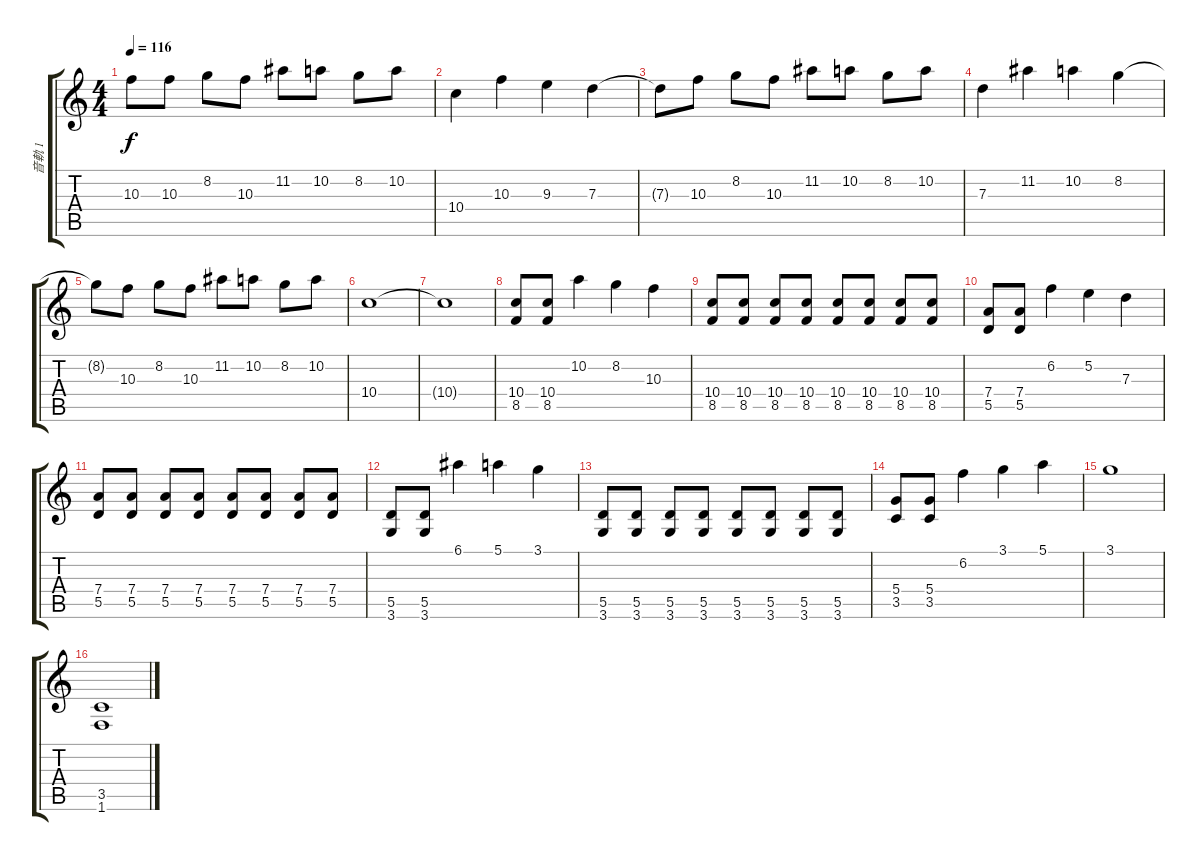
\track ("音軌 1" "音軌 1") {instrument overdrivenguitar}
\staff {score tabs}
\tuning (E4 B3 G3 D3 A2 E2) {hide}
\ts (4 4)
\tempo 116
\clef g2
\ks c
10.3{t}.8{dy f} 10.3.8 8.2.8 10.3.8 11.2.8 10.2.8 8.2.8 10.2.8 |
10.4.4 10.3.4 9.3.4 7.3.4 |
7.3{t}.8 10.3.8 8.2.8 10.3.8 11.2.8 10.2.8 8.2.8 10.2.8 |
7.3.4 11.2.4 10.2.4 8.2.4 |
8.2{t}.8 10.3.8 8.2.8 10.3.8 11.2.8 10.2.8 8.2.8 10.2.8 |
10.4.1 |
10.4{t}.1 |
(10.4 8.5).8 (10.4 8.5).8 10.2.4 8.2.4 10.3.4 |
(10.4 8.5).8 (10.4 8.5).8 (10.4 8.5).8 (10.4 8.5).8 (10.4 8.5).8 (10.4 8.5).8 (10.4 8.5).8 (10.4 8.5).8 |
(7.4 5.5).8 (7.4 5.5).8 6.2.4 5.2.4 7.3.4 |
(7.4 5.5).8 (7.4 5.5).8 (7.4 5.5).8 (7.4 5.5).8 (7.4 5.5).8 (7.4 5.5).8 (7.4 5.5).8 (7.4 5.5).8 |
(5.5 3.6).8 (5.5 3.6).8 6.1.4 5.1.4 3.1.4 |
(5.5 3.6).8 (5.5 3.6).8 (5.5 3.6).8 (5.5 3.6).8 (5.5 3.6).8 (5.5 3.6).8 (5.5 3.6).8 (5.5 3.6).8 |
(5.4 3.5).8 (5.4 3.5).8 6.2.4 3.1.4 5.1.4 |
3.1.1 |
(3.5 1.6).1
